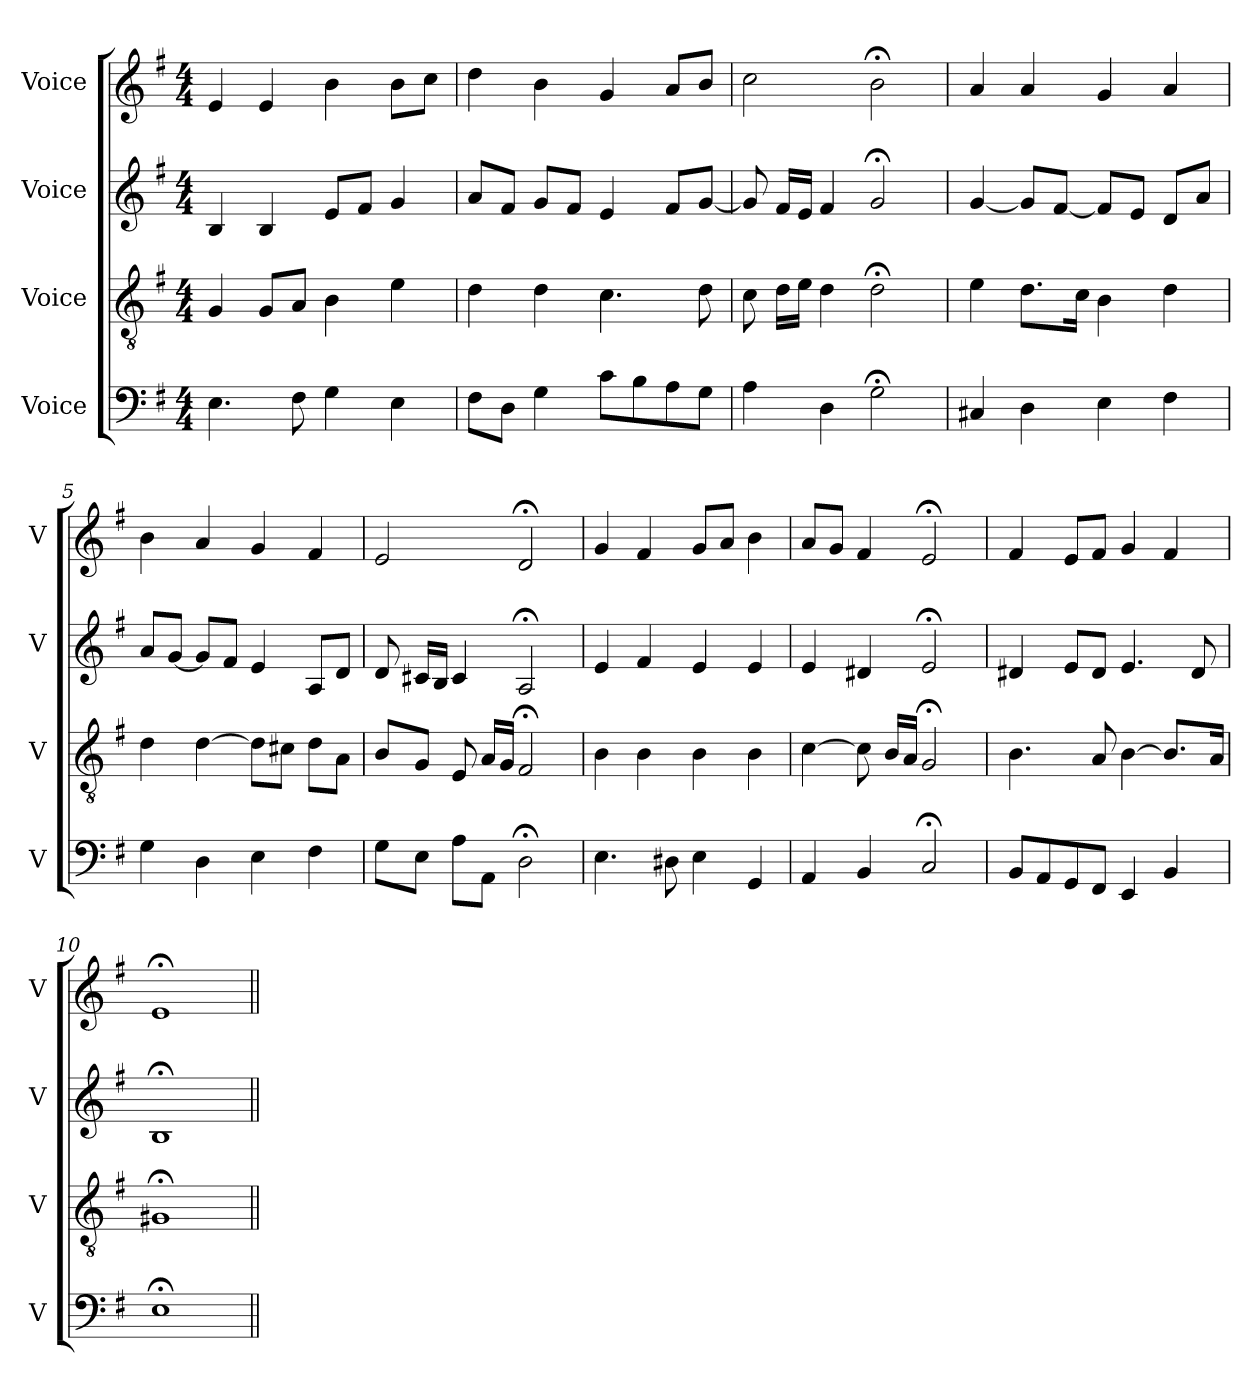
**kern	**kern	**kern	**kern
*part4	*part3	*part2	*part1
*staff4	*staff3	*staff2	*staff1
*I"Voice	*I"Voice	*I"Voice	*I"Voice
*I'V	*I'V	*I'V	*I'V
*clefF4	*clefGv2	*clefG2	*clefG2
*k[f#]	*k[f#]	*k[f#]	*k[f#]
*M4/4	*M4/4	*M4/4	*M4/4
*MM100	*MM100	*MM100	*MM100
=1	=1	=1	=1
4.E\	4G/	4B/	4e/
.	8G/L	4B/	4e/
8F#\	8A/J	.	.
4G\	4B\	8e/L	4b\
.	.	8f#/J	.
4E\	4e\	4g/	8b\L
.	.	.	8cc\J
=2	=2	=2	=2
8F#\L	4d\	8a/L	4dd\
8D\J	.	8f#/J	.
4G\	4d\	8g/L	4b\
.	.	8f#/J	.
8c\L	4.c\	4e/	4g/
8B\	.	.	.
8A\	.	8f#/L	8a/L
8G\J	8d\	[8g/J	8b/J
=3	=3	=3	=3
4A\	8c\	8g/]	2cc\
.	16d\LL	16f#/LL	.
.	16e\JJ	16e/JJ	.
4D\	4d\	4f#/	.
2G;\	2d;\	2g;/	2b;\
=4	=4	=4	=4
4C#X/	4e\	[4g/	4a/
4D\	8.d\L	8g/L]	4a/
.	.	[8f#/J	.
.	16c\Jk	.	.
4E\	4B\	8f#/L]	4g/
.	.	8e/J	.
4F#\	4d\	8d/L	4a/
.	.	8a/J	.
!!LO:LB:g=z
=5	=5	=5	=5
4G\	4d\	8a/L	4b\
.	.	[8g/J	.
4D\	[4d\	8g/L]	4a/
.	.	8f#/J	.
4E\	8d\L]	4e/	4g/
.	8c#X\J	.	.
4F#\	8d\L	8A/L	4f#/
.	8A\J	8d/J	.
=6	=6	=6	=6
8G\L	8B/L	8d/	2e/
8E\J	8G/J	16c#X/LL	.
.	.	16B/JJ	.
8A\L	8E/	4c#/	.
8AA\J	16A/LL	.	.
.	16G/JJ	.	.
2D;\	2F#;/	2A;/	2d;/
=7	=7	=7	=7
4.E\	4B\	4e/	4g/
.	4B\	4f#/	4f#/
8D#X\	.	.	.
4E\	4B\	4e/	8g/L
.	.	.	8a/J
4GG/	4B\	4e/	4b\
=8	=8	=8	=8
4AA/	[4c\	4e/	8a/L
.	.	.	8g/J
4BB/	8c\]	4d#X/	4f#/
.	16B/LL	.	.
.	16A/JJ	.	.
2C;/	2G;/	2e;/	2e;/
!!LO:LB:g=z
=9	=9	=9	=9
8BB/L	4.B\	4d#X/	4f#/
8AA/	.	.	.
8GG/	.	8e/L	8e/L
8FF#/J	8A/	8d#/J	8f#/J
4EE/	[4B\	4.e/	4g/
4BB/	8.B/L]	.	4f#/
.	.	8d#/	.
.	16A/Jk	.	.
=10	=10	=10	=10
1E;	1G#X;	1B;	1e;
=||	=||	=||	=||
*-	*-	*-	*-
